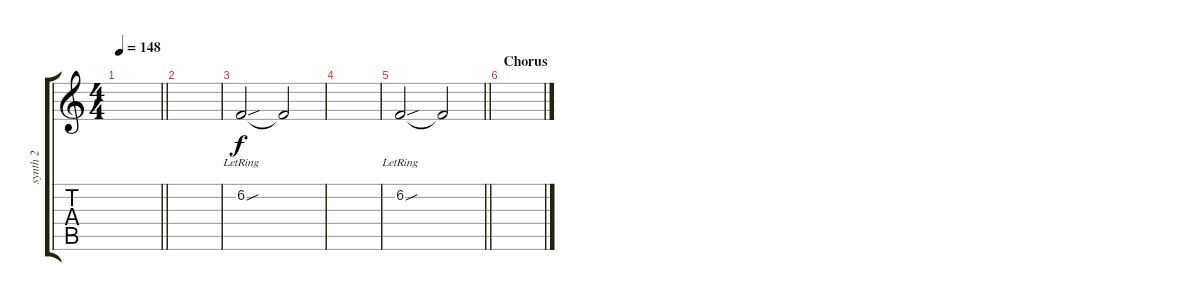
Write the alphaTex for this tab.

\track ("synth 2" "synth 2") {instrument lead2sawtooth}
\staff {score tabs}
\tuning (E4 B3 G3 D3 A2 E2) {hide}
\ts (4 4)
\tempo 148
\clef g2
\barLineRight lightlight
\ks c
|
|
6.2{sou lr}.2 6.2{t}.2 |
|
\barLineRight lightlight
6.2{sou lr}.2 6.2{t}.2 |
\section ("" "Chorus")
